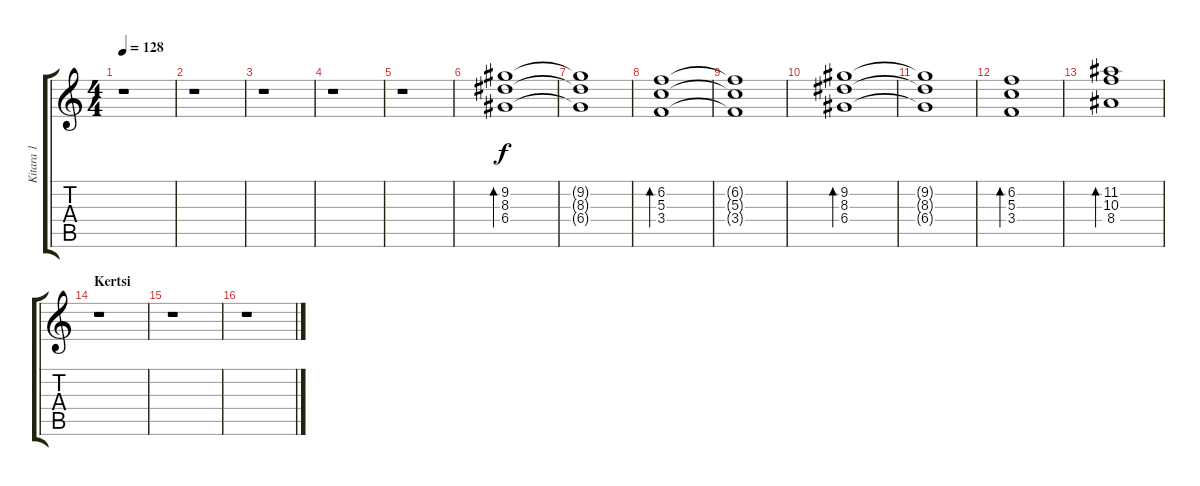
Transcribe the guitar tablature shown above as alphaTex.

\track ("Kitara 1" "Kitara 1") {instrument overdrivenguitar}
\staff {score tabs}
\tuning (E4 B3 G3 D3 A2 D2) {hide}
\ts (4 4)
\tempo 128
\clef g2
\ks c
r.1{dy f} |
r.1 |
r.1 |
r.1 |
r.1 |
(9.2 8.3 6.4).1{bd 240} |
(9.2{t} 8.3{t} 6.4{t}).1 |
(6.2 5.3 3.4).1{bd 240} |
(6.2{t} 5.3{t} 3.4{t}).1 |
(9.2 8.3 6.4).1{bd 240} |
(9.2{t} 8.3{t} 6.4{t}).1 |
(6.2 5.3 3.4).1{bd 240} |
(11.2 10.3 8.4).1{bd 240} |
\section ("" "Kertsi")
r.1 |
r.1 |
r.1
